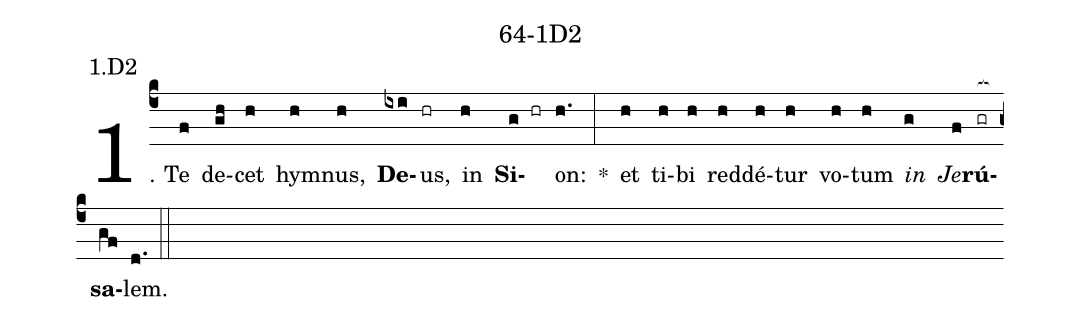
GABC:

name: 64-1D2;
annotation: 1.D2;
%%
(c4)1. Te(f) de(gh)cet(h) hym(h)nus,(h) <b>De</b>(ixi)us,(hr) in(h) <b>Si</b>(g hr)on:(h.) *(:) et(h) ti(h)bi(h) red(h)dé(h)tur(h) vo(h)tum(h) <i>in</i>(g) <i>Je</i>(f)<b>rú</b>(gr[ocb:1{])<b>sa</b>(gf[ocb:0}])lem.(d.) (::)
